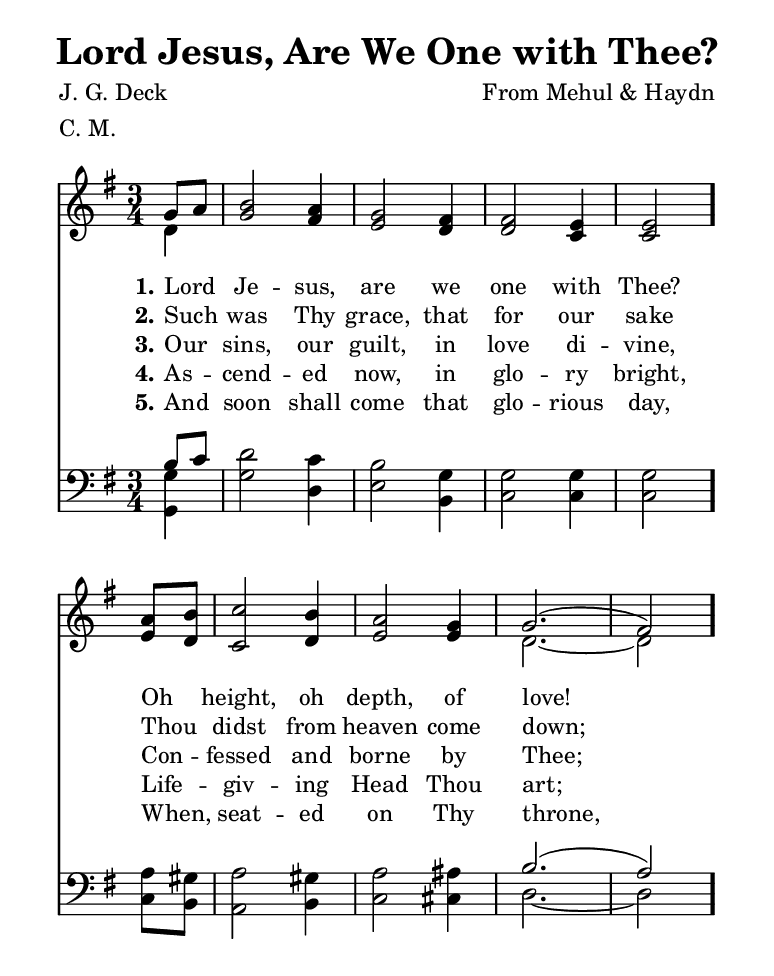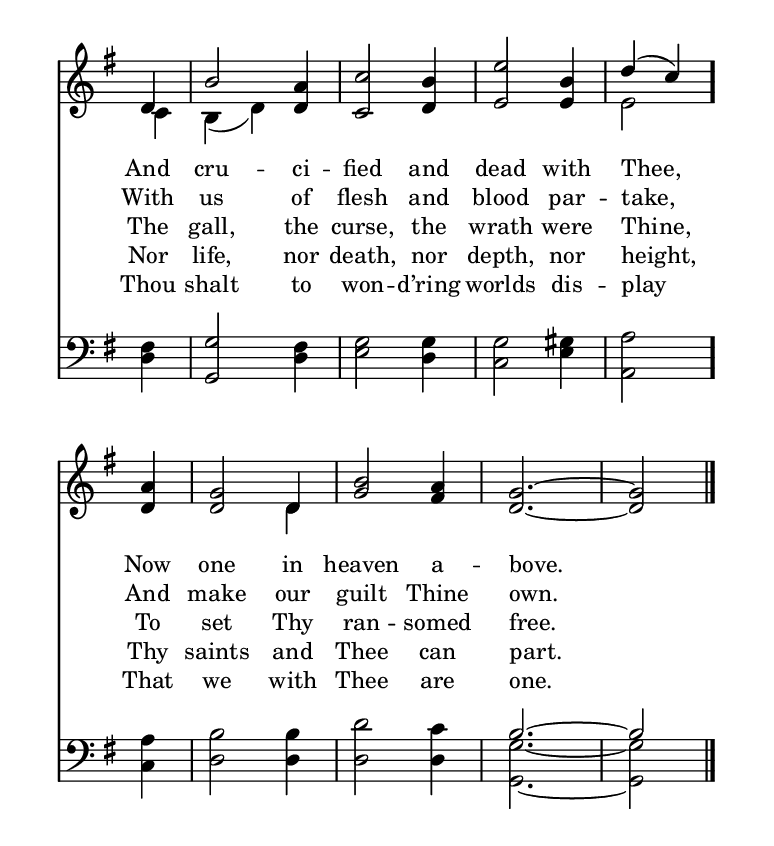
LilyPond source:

\include "common/global.ily"
\paper {
  \include "common/paper.ily"
  ragged-bottom = ##t
}

\header{
  hymnnumber = "261"
  title = "Lord Jesus, Are We One with Thee?"
  tunename = "Manoah"
  meter = "C. M."
  poet = "J. G. Deck"
  composer = "From Mehul & Haydn"
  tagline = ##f
}

global = {
  \include "common/overrides.ily"
  \override Staff.TimeSignature.style = #'numbered
  \time 3/4
  \override Score.MetronomeMark.transparent = ##t % hide all fermata changes too
  \tempo 4=120
  \key g \major
  \partial 4
  \autoBeamOff
}

notesSoprano = {
\global
\relative c'' {

  g8[ a] | b2 a4 | g2 fis4 | fis2 e4 | e2
  a8[ b] | c2 b4 | a2 g4 | g2.( | fis2)
  d4 | b'2 a4 | c2 b4 | e2 b4 | d4( c)
  a4 | g2 d4 | b'2 a4 | g2. ~ | g2

  \bar "|."

}
}

notesAlto = {
\global
\relative e' {

  d4 | g2 fis4 | e2 d4 | d2 c4 | c2
  e8[ d] | c2 d4 | e2 e4 | d2. ~ | d2
  c4 | b( d) d | c2 d4 | e2 e4 | e2
  d4 | d2 d4 | g2 fis4 | d2. ~ | d2

}
}

notesTenor = {
\global
\relative a {

  b8[ c] | d2 c4 | b2 g4 | g2 g4 | g2
  a8[ gis] | a2 gis4 | a2 ais4 | b2.( | a2)
  fis4 | g2 fis4 | g2 g4 | g2 gis4 | a2
  a4 | b2 b4 | d2 c4 | b2. ~ | b2

}
}

notesBass = {
\global
\relative f {

  <g g,>4 | g2 d4 | e2 b4 | c2 c4 | c2
  c8[ b] | a2 b4 | c2 cis4 | d2. ~ | d2
  d4 | g,2 d'4 | e2 d4 | c2 e4 | a,2
  c4 | d2 d4 | d2 d4 | <g g,>2. ~ | <g g,>2

}
}

wordsA = \lyricmode {
\set stanza = "1."

Lord Je -- sus, are we one with Thee? \bar "."
Oh height, oh depth, of love! \bar "."
And cru -- ci -- fied and dead with Thee, \bar "."
Now one in heaven a -- bove. \bar "."

}

wordsB = \lyricmode {
\set stanza = "2."

Such was Thy grace, that for our sake
Thou didst from heaven come down;
With us of flesh and blood par -- take,
And make our guilt Thine own.

}

wordsC = \lyricmode {
\set stanza = "3."

Our sins, our guilt, in love di -- vine,
Con -- fessed and borne by Thee;
The gall, the curse, the wrath were Thine,
To set Thy ran -- somed free.

}

wordsD = \lyricmode {
\set stanza = "4."

As -- cend -- ed now, in glo -- ry bright,
Life -- giv -- ing Head Thou art;
Nor life, nor death, nor depth, nor height,
Thy saints and Thee can part.

}

wordsE = \lyricmode {
\set stanza = "5."

And soon shall come that glo -- rious day,
When, seat -- ed on Thy throne,
Thou shalt to won -- d’ring worlds dis -- play
That we with Thee are one.

}

\score {
  \context ChoirStaff <<
    \context Staff = upper <<
      \set Staff.autoBeaming = ##f
      \set ChoirStaff.systemStartDelimiter = #'SystemStartBar
      \set ChoirStaff.printPartCombineTexts = ##f
      \partcombine #'(2 . 9) \notesSoprano \notesAlto
      \context NullVoice = sopranos { \voiceOne << \notesSoprano >> }
      \context Lyrics = one   \lyricsto sopranos \wordsA
      \context Lyrics = two   \lyricsto sopranos \wordsB
      \context Lyrics = three \lyricsto sopranos \wordsC
      \context Lyrics = four  \lyricsto sopranos \wordsD
      \context Lyrics = five  \lyricsto sopranos \wordsE
    >>
    \context Staff = men <<
      \set Staff.autoBeaming = ##f
      \clef bass
      \set ChoirStaff.printPartCombineTexts = ##f
      \partcombine #'(2 . 9) \notesTenor \notesBass
    >>
  >>
  \layout {
    \include "common/layout.ily"
  }
  \midi{
    \include "common/midi.ily"
  }
}

\version "2.19.49"  % necessary for upgrading to future LilyPond versions.

% vi:set et ts=2 sw=2 ai nocindent syntax=lilypond:
